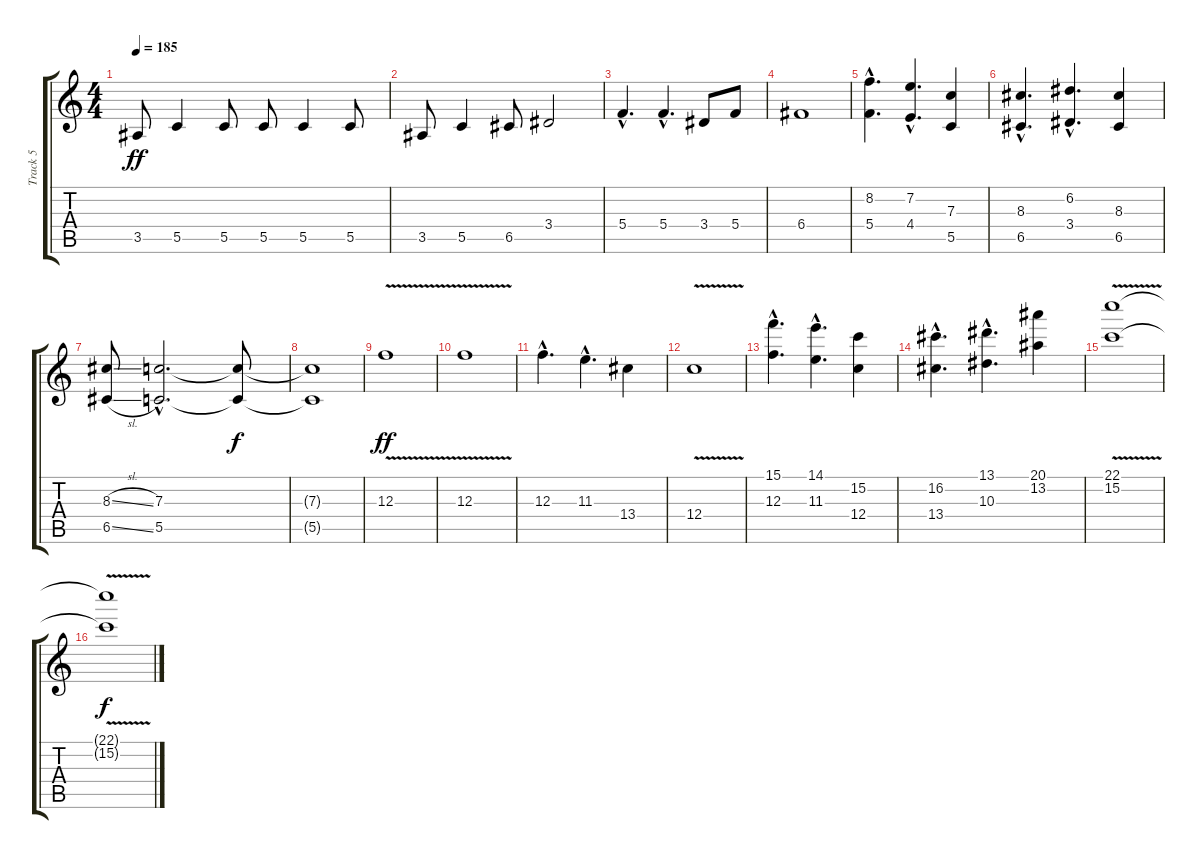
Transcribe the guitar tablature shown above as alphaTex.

\track ("Track 5" "Track 5") {instrument distortionguitar}
\staff {score tabs}
\tuning (D4 A3 F3 C3 G2 D2) {hide}
\ts (4 4)
\tempo 185
\clef g2
\ks c
3.5.8{dy ff} 5.5.4 5.5.8 5.5.8 5.5.4 5.5.8 |
3.5.8 5.5.4 6.5.8 3.4.2 |
5.4{hac}.4{d} 5.4{hac}.4{d} 3.4.8 5.4.8 |
6.4.1 |
(8.2{hac} 5.4{hac}).4{d} (7.2{hac} 4.4{hac}).4{d} (7.3 5.5).4 |
(8.3{hac} 6.5{hac}).4{d} (6.2{hac} 3.4{hac}).4{d} (8.3 6.5).4 |
(8.3{sl} 6.5{sl}).8 (7.3{hac} 5.5{hac}).2{d} (7.3{t} 5.5{t}).8{dy f} |
(7.3{t} 5.5{t}).1 |
12.3{v}.1{dy ff} |
12.3{v}.1 |
12.3{hac}.4{d} 11.3{hac}.4{d} 13.4.4 |
12.4{v}.1 |
(15.1{hac} 12.3{hac}).4{d} (14.1{hac} 11.3{hac}).4{d} (15.2 12.4).4 |
(16.2{hac} 13.4{hac}).4{d} (13.1{hac} 10.3{hac}).4{d} (20.1 13.2).4 |
(22.1 15.2{v}).1 |
(22.1{t} 15.2{t}).1{dy f}
